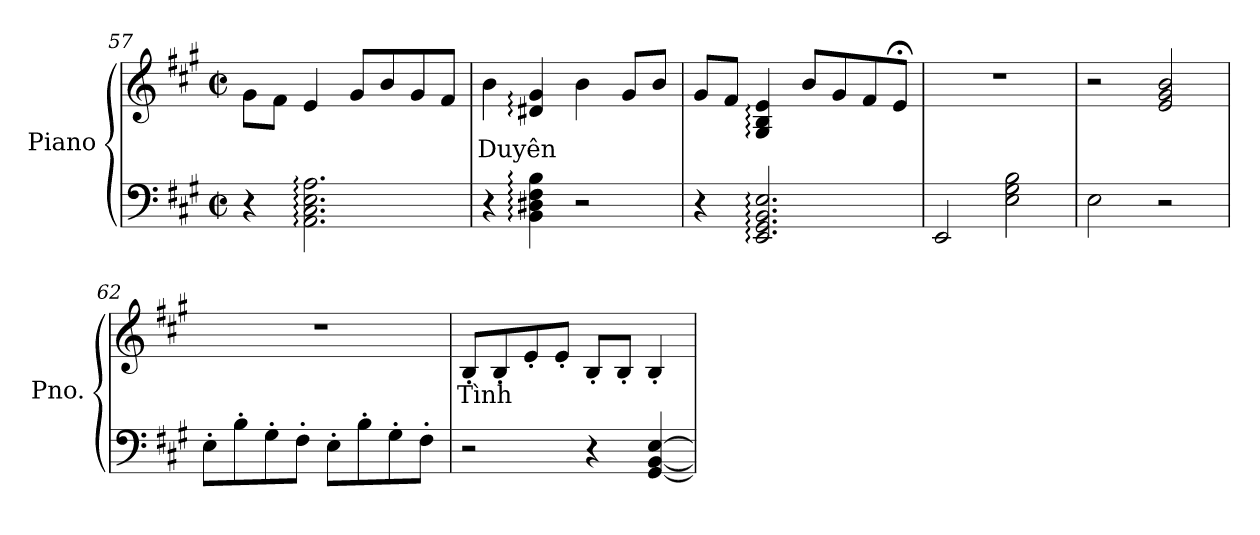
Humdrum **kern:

**kern	**kern	**text
*part1	*part1	*part1
*staff2	*staff1	*staff1
*I"Piano	*	*
*I'Pno.	*	*
*clefF4	*clefG2	*
*k[f#c#g#]	*k[f#c#g#]	*
*M2/2	*M2/2	*
*met(c|)	*met(c|)	*
=57	=57	=57
4r	8g#\L	.
.	8f#\J	.
2.AA\: 2.C#\: 2.E\: 2.A\:	4e/	.
.	8g#!/L	.
.	8b!/	.
.	8g#!/	.
.	8f#!/J	.
=58	=58	=58
!	!	!LO:LY:a
4r	4b\	Duyên
4BB\: 4D#X\: 4F#\: 4B\:	4d#X/: 4g#/:	.
2r	4b\	.
.	8g#/L	.
.	8b/J	.
!!LO:PB:g=z
=59	=59	=59
4r	8g#/L	.
.	8f#/J	.
2.EE/: 2.GG#/: 2.BB/: 2.E/:	4G#/: 4B/: 4e/:	.
.	8b!/L	.
.	8g#!/	.
.	8f#!/	.
.	8e;<!/J	.
=60	=60	=60
2EE/	1r	.
2E\ 2G#\ 2B\	.	.
=61	=61	=61
2E\	2r	.
2r	2e/ 2g#/ 2b/	.
=62	=62	=62
8E'\L	1r	.
8B'\	.	.
8G#'\	.	.
8F#'\J	.	.
8E'\L	.	.
8B'\	.	.
8G#'\	.	.
8F#'\J	.	.
=63	=63	=63
!	!	!LO:LY:a
2r	8B'/L	Tình
.	8B'/	.
.	8e'/	.
.	8e'/J	.
4r	8B'/L	.
.	8B'/J	.
[4GG#/ [4BB/ [4E/	4B'/	.
=	=	=
*-	*-	*-
